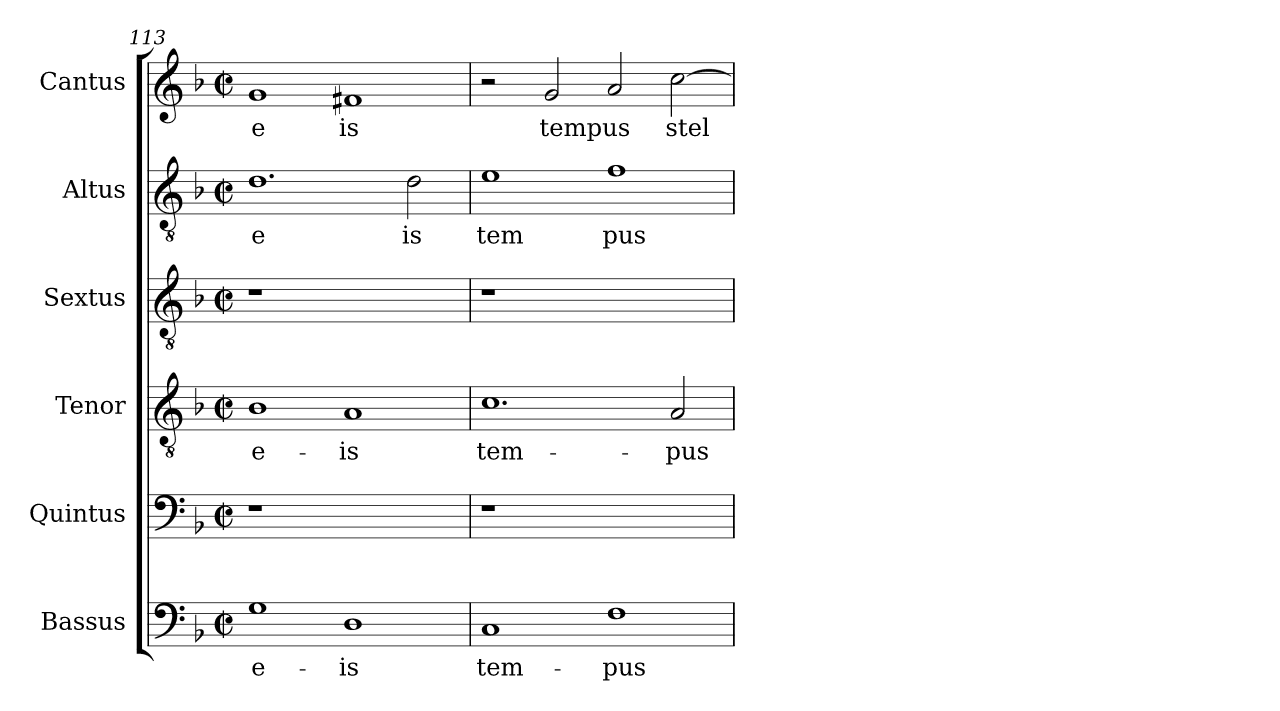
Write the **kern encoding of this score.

**kern	**text	**kern	**kern	**text	**kern	**kern	**text	**kern	**text
*part6	*part6	*part5	*part4	*part4	*part3	*part2	*part2	*part1	*part1
*staff6	*staff6	*staff5	*staff4	*staff4	*staff3	*staff2	*staff2	*staff1	*staff1
*I"Bassus	*	*I"Quintus	*I"Tenor	*	*I"Sextus	*I"Altus	*	*I"Cantus	*
*I'Bassus	*	*I'Quintus	*I'Tenor	*	*I'Sextus	*I'Altus	*	*I'Cantus	*
*clefF4	*	*clefF4	*clefGv2	*	*clefGv2	*clefGv2	*	*clefG2	*
*k[b-]	*	*k[b-]	*k[b-]	*	*k[b-]	*k[b-]	*	*k[b-]	*
*F:	*	*F:	*F:	*	*F:	*F:	*	*F:	*
*M2/2	*	*M2/2	*M2/2	*	*M2/2	*M2/2	*	*M2/2	*
*met(c|)	*	*met(c|)	*met(c|)	*	*met(c|)	*met(c|)	*	*met(c|)	*
=113	=113	=113	=113	=113	=113	=113	=113	=113	=113
!	!LO:LY:b:cj	!	!	!LO:LY:b:cj	!	!	!LO:LY:b:cj	!	!LO:LY:b:cj
1G	e-	1r	1B-	e-	1r	1.d	e	1g	e
!	!LO:LY:b:cj	!	!	!LO:LY:b:cj	!	!	!	!	!LO:LY:b:cj
1D	-is	1ryy	1A	-is	1ryy	.	.	1f#X	is
!	!	!	!	!	!	!	!LO:LY:b:cj	!	!
.	.	.	.	.	.	2d\	is	.	.
=114	=114	=114	=114	=114	=114	=114	=114	=114	=114
!	!LO:LY:b:cj	!	!	!LO:LY:b:cj	!	!	!LO:LY:b:cj	!	!
1C	tem-	1r	1.c	tem-	1r	1e	tem	2r	.
!	!	!	!	!	!	!	!	!	!LO:LY:b:cj
.	.	.	.	.	.	.	.	2g/	tempus
!	!LO:LY:b:cj	!	!	!	!	!	!LO:LY:b:cj	!	!
1F	-pus	1ryy	.	.	1ryy	1f	pus	2a/	.
!	!	!	!	!LO:LY:b:cj	!	!	!	!	!LO:LY:b
.	.	.	2A/	-pus	.	.	.	[<2cc\	stel
=	=	=	=	=	=	=	=	=	=
*-	*-	*-	*-	*-	*-	*-	*-	*-	*-
